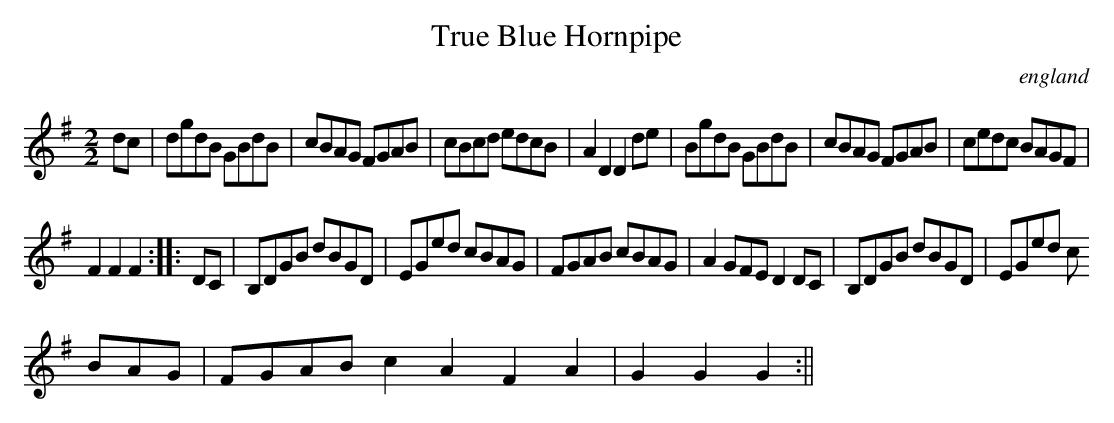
X:1
T:True Blue Hornpipe
O:england
M:2/2
L:1/8
K:G major
dc|dgdB GBdB|cBAG FGAB|cBcd edcB|A2D2D2de|BgdB GBdB|cBAG FGAB|cedc BAGF|
F2F2F2:||:DC|B,DGB dBGD|EGed cBAG|FGAB cBAG|A2GFED2 DC|B,DGB dBGD|EGed c
BAG|FGAB c2A2F2A2|G2G2G2:||
